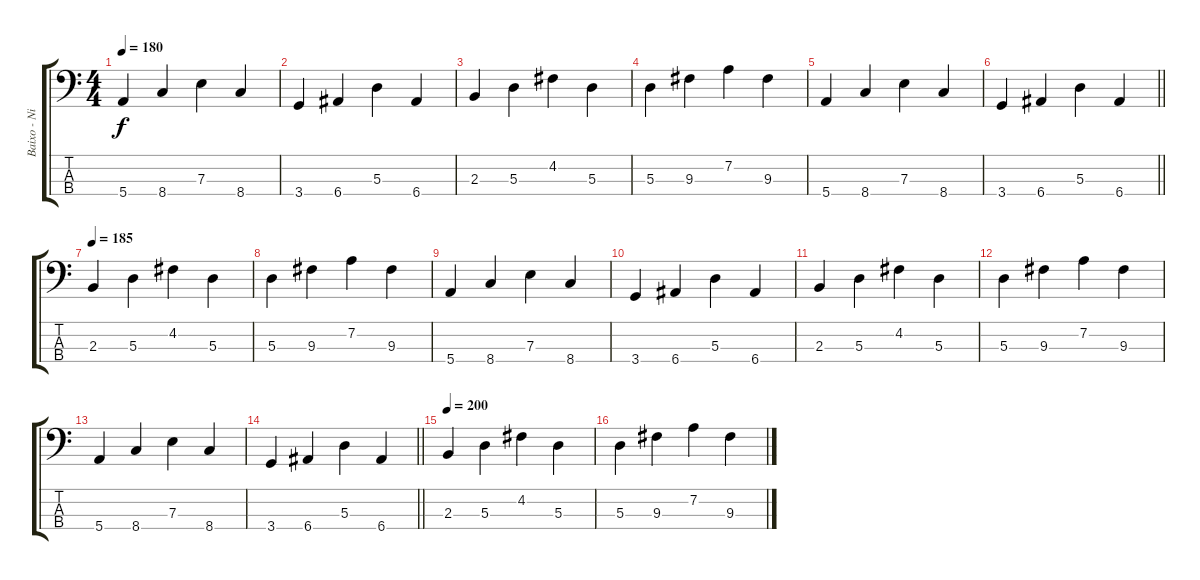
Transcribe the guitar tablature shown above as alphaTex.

\track ("Baixo - Nikola" "Baixo - Ni") {instrument electricbasspick}
\staff {score tabs}
\tuning (G2 D2 A1 E1) {hide}
\ts (4 4)
\tempo 180
\clef f4
\ks c
5.4.4{dy f} 8.4.4 7.3.4 8.4.4 |
3.4.4 6.4.4 5.3.4 6.4.4 |
2.3.4 5.3.4 4.2.4 5.3.4 |
5.3.4 9.3.4 7.2.4 9.3.4 |
5.4.4 8.4.4 7.3.4 8.4.4 |
\barLineRight lightlight
3.4.4 6.4.4 5.3.4 6.4.4 |
\tempo 203
\tempo 185
2.3.4 5.3.4 4.2.4 5.3.4 |
5.3.4 9.3.4 7.2.4 9.3.4 |
5.4.4 8.4.4 7.3.4 8.4.4 |
3.4.4 6.4.4 5.3.4 6.4.4 |
2.3.4 5.3.4 4.2.4 5.3.4 |
5.3.4 9.3.4 7.2.4 9.3.4 |
5.4.4 8.4.4 7.3.4 8.4.4 |
\barLineRight lightlight
3.4.4 6.4.4 5.3.4 6.4.4 |
\tempo 200
2.3.4 5.3.4 4.2.4 5.3.4 |
5.3.4 9.3.4 7.2.4 9.3.4
